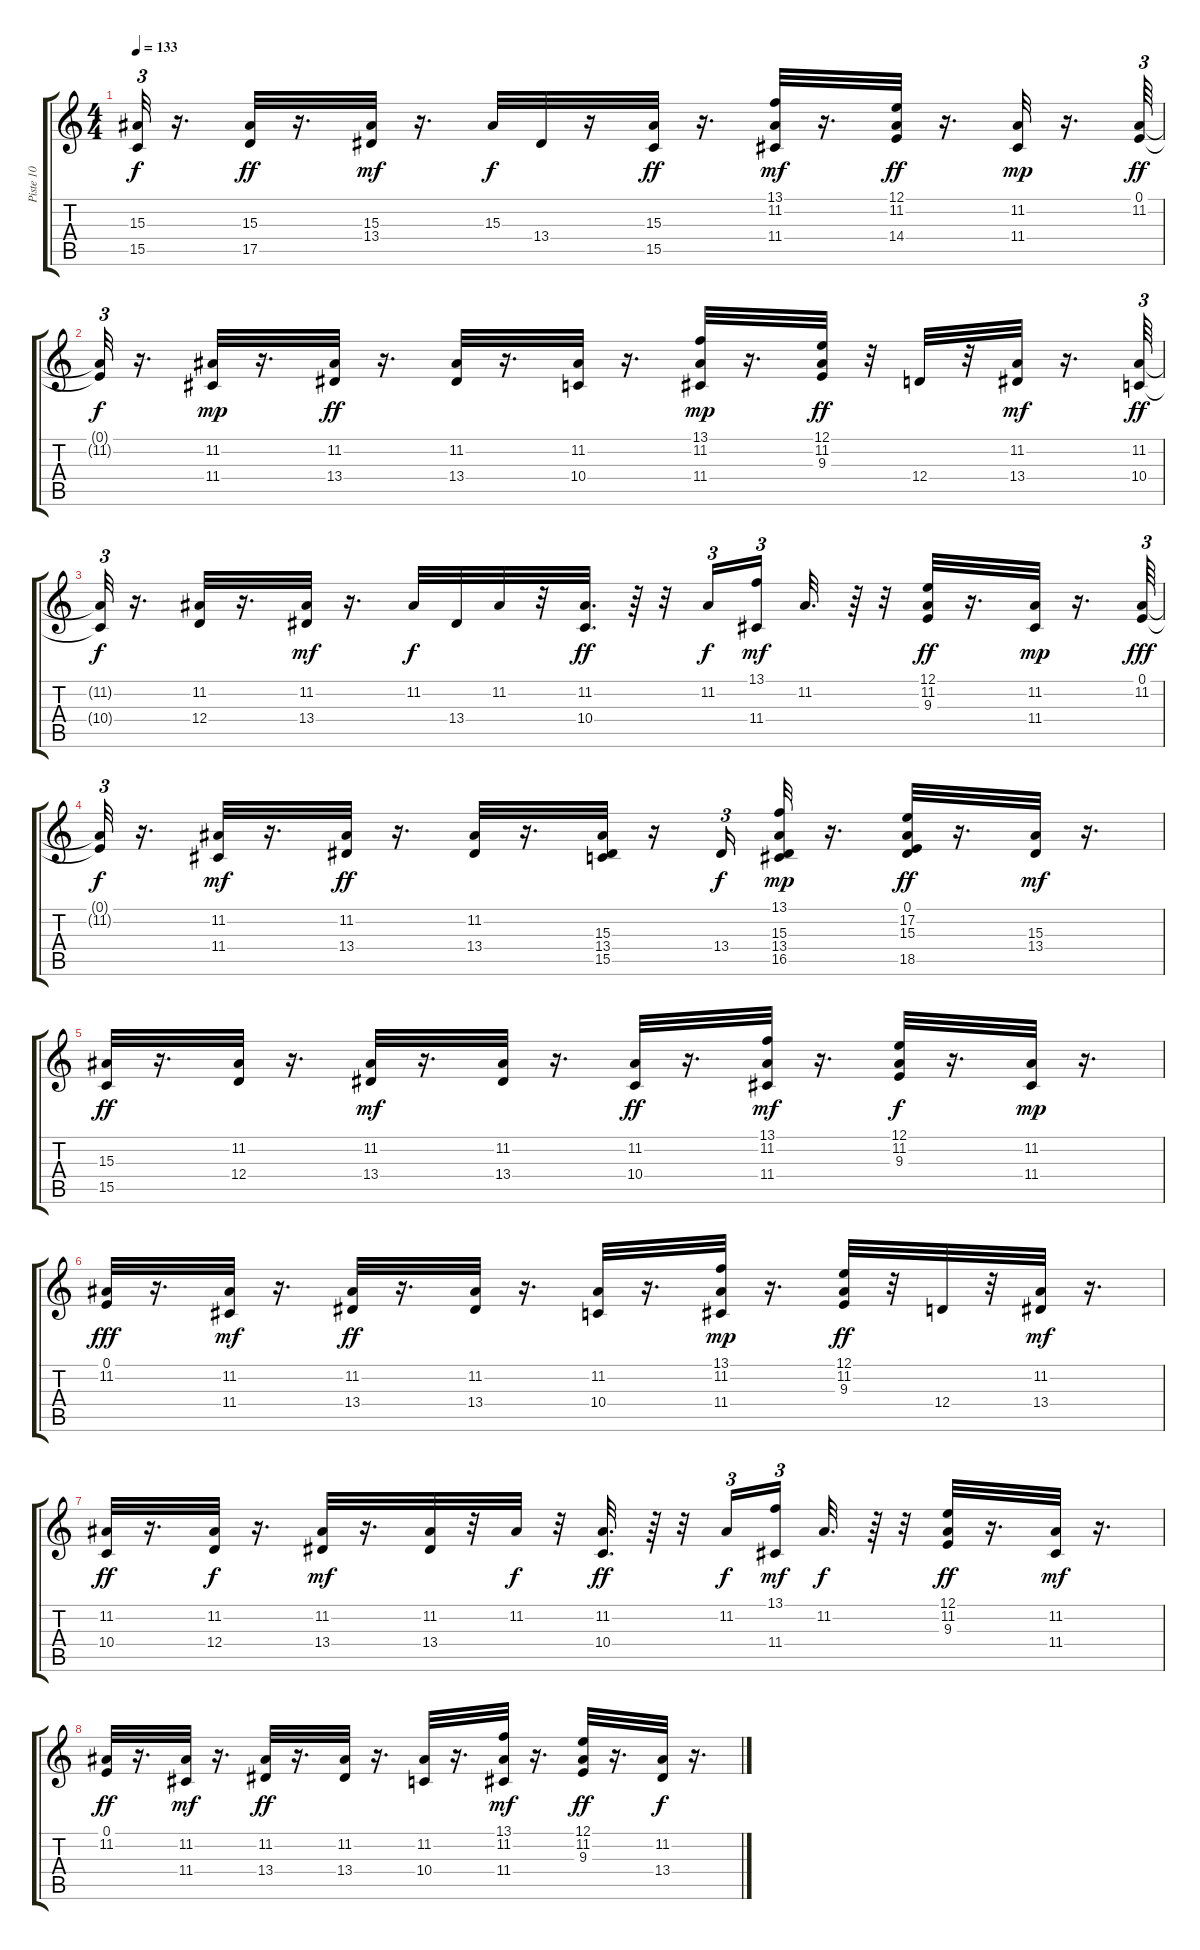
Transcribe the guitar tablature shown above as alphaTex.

\track ("Piste 10" "Piste 10") {instrument acousticgrandpiano}
\staff {score tabs}
\tuning (E4 B3 G3 D3 A2 E2) {hide}
\ts (4 4)
\tempo 133
\clef g2
\ks c
(15.3{t} 15.5{t}).32{tu (3 2) dy f} r.16{d} (15.3 17.5).32{dy ff} r.16{d} (15.3 13.4).32{dy mf} r.16{d} 15.3.32{dy f} 13.4.32 r.16 (15.3 15.5).32{dy ff} r.16{d} (13.1 11.2 11.4).32{dy mf} r.16{d} (12.1 11.2 14.4).32{dy ff} r.16{d} (11.2 11.4).32{dy mp} r.16{d} (0.1 11.2).64{tu (3 2) dy ff} |
(0.1{t} 11.2{t}).32{tu (3 2) dy f} r.16{d} (11.2 11.4).32{dy mp} r.16{d} (11.2 13.4).32{dy ff} r.16{d} (11.2 13.4).32 r.16{d} (11.2 10.4).32 r.16{d} (13.1 11.2 11.4).32{dy mp} r.16{d} (12.1 11.2 9.3).32{dy ff} r.32 12.4.32 r.32 (11.2 13.4).32{dy mf} r.16{d} (11.2 10.4).64{tu (3 2) dy ff} |
(11.2{t} 10.4{t}).32{tu (3 2) dy f} r.16{d} (11.2 12.4).32 r.16{d} (11.2 13.4).32{dy mf} r.16{d} 11.2.32{dy f} 13.4.32 11.2.32 r.32 (11.2 10.4).32{d dy ff} r.64 r.32 11.2.16{tu (3 2) dy f} (13.1 11.4).16{tu (3 2) dy mf} 11.2.32{d} r.64 r.32 (12.1 11.2 9.3).32{dy ff} r.16{d} (11.2 11.4).32{dy mp} r.16{d} (0.1 11.2).64{tu (3 2) dy fff} |
(0.1{t} 11.2{t}).32{tu (3 2) dy f} r.16{d} (11.2 11.4).32{dy mf} r.16{d} (11.2 13.4).32{dy ff} r.16{d} (11.2 13.4).32 r.16{d} (15.3 13.4 15.5).32 r.16 13.4.16{tu (3 2) dy f} (13.1 15.3 13.4 16.5).32{dy mp} r.16{d} (0.1 17.2 15.3 18.5).32{dy ff} r.16{d} (15.3 13.4).32{dy mf} r.16{d} |
(15.3 15.5).32{dy ff} r.16{d} (11.2 12.4).32 r.16{d} (11.2 13.4).32{dy mf} r.16{d} (11.2 13.4).32 r.16{d} (11.2 10.4).32{dy ff} r.16{d} (13.1 11.2 11.4).32{dy mf} r.16{d} (12.1 11.2 9.3).32{dy f} r.16{d} (11.2 11.4).32{dy mp} r.16{d} |
(0.1 11.2).32{dy fff} r.16{d} (11.2 11.4).32{dy mf} r.16{d} (11.2 13.4).32{dy ff} r.16{d} (11.2 13.4).32 r.16{d} (11.2 10.4).32 r.16{d} (13.1 11.2 11.4).32{dy mp} r.16{d} (12.1 11.2 9.3).32{dy ff} r.32 12.4.32 r.32 (11.2 13.4).32{dy mf} r.16{d} |
(11.2 10.4).32{dy ff} r.16{d} (11.2 12.4).32{dy f} r.16{d} (11.2 13.4).32{dy mf} r.16{d} (11.2 13.4).32 r.32 11.2.32{dy f} r.32 (11.2 10.4).32{d dy ff} r.64 r.32 11.2.16{tu (3 2) dy f} (13.1 11.4).16{tu (3 2) dy mf} 11.2.32{d dy f} r.64 r.32 (12.1 11.2 9.3).32{dy ff} r.16{d} (11.2 11.4).32{dy mf} r.16{d} |
(0.1 11.2).32{dy ff} r.16{d} (11.2 11.4).32{dy mf} r.16{d} (11.2 13.4).32{dy ff} r.16{d} (11.2 13.4).32 r.16{d} (11.2 10.4).32 r.16{d} (13.1 11.2 11.4).32{dy mf} r.16{d} (12.1 11.2 9.3).32{dy ff} r.16{d} (11.2 13.4).32{dy f} r.16{d}
